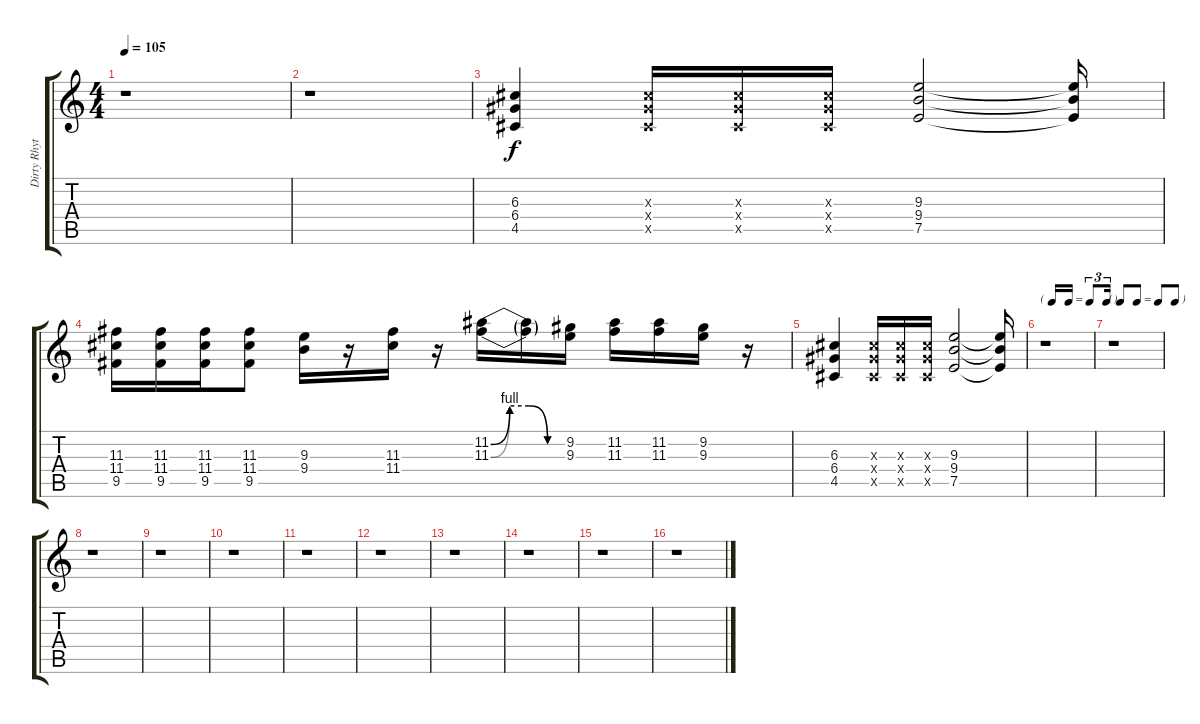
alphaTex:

\track ("Dirty Rhythm" "Dirty Rhyt") {instrument overdrivenguitar}
\staff {score tabs}
\tuning (E4 B3 G3 D3 A2 E2) {hide}
\ts (4 4)
\tempo 105
\clef g2
\ks c
r.1{dy f} |
r.1 |
(6.3 6.4 4.5).4 (6.3{x} 6.4{x} 4.5{x}).16 (6.3{x} 6.4{x} 4.5{x}).16 (6.3{x} 6.4{x} 4.5{x}).16 (9.3 9.4 7.5).2 (9.3{t} 9.4{t} 7.5{t}).16 |
(11.3 11.4 9.5).16 (11.3 11.4 9.5).16 (11.3 11.4 9.5).16 (11.3 11.4 9.5).8 (9.3 9.4).16 r.16 (11.3 11.4).16 r.16 (11.2{be (custom 0 0 15 4 30 4 45 0 60 0)} 11.3{be (custom 0 0 15 4 30 4 45 0 60 0)}).16 (11.2{t} 11.3{t}).16 (9.2 9.3).16 (11.2 11.3).16 (11.2 11.3).16 (9.2 9.3).16 r.16 |
(6.3 6.4 4.5).4 (6.3{x} 6.4{x} 4.5{x}).16 (6.3{x} 6.4{x} 4.5{x}).16 (6.3{x} 6.4{x} 4.5{x}).16 (9.3 9.4 7.5).2 (9.3{t} 9.4{t} 7.5{t}).16 |
\tf triplet16th
r.1 |
\tf none
r.1 |
r.1 |
r.1 |
r.1 |
r.1 |
r.1 |
r.1 |
r.1 |
r.1 |
r.1
